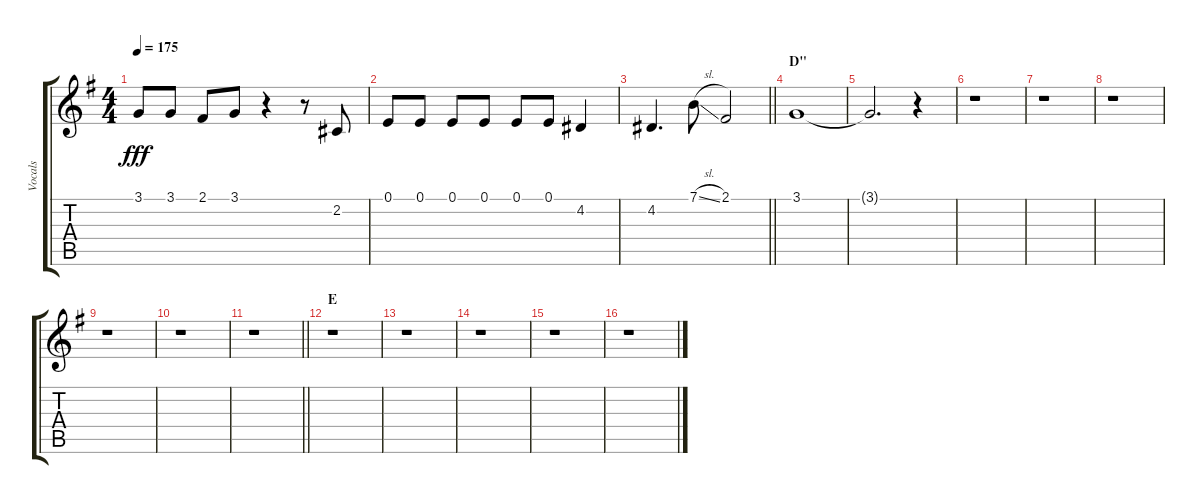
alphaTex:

\track ("Vocals" "Vocals") {instrument voiceoohs}
\staff {score tabs}
\tuning (E4 B3 G3 D3 A2 E2) {hide}
\ts (4 4)
\tempo 175
\clef g2
\ks g
3.1.8{dy fff} 3.1.8 2.1.8 3.1.8 r.4 r.8 2.2.8 |
0.1.8 0.1.8 0.1.8 0.1.8 0.1.8 0.1.8 4.2.4 |
\barLineRight lightlight
4.2.4{d} 7.1{sl}.8 2.1.2 |
\section ("" "D\"")
3.1.1 |
3.1{t}.2{d} r.4 |
r.1 |
r.1 |
r.1 |
r.1 |
r.1 |
\barLineRight lightlight
r.1 |
\section ("" "E")
r.1 |
r.1 |
r.1 |
r.1 |
r.1
